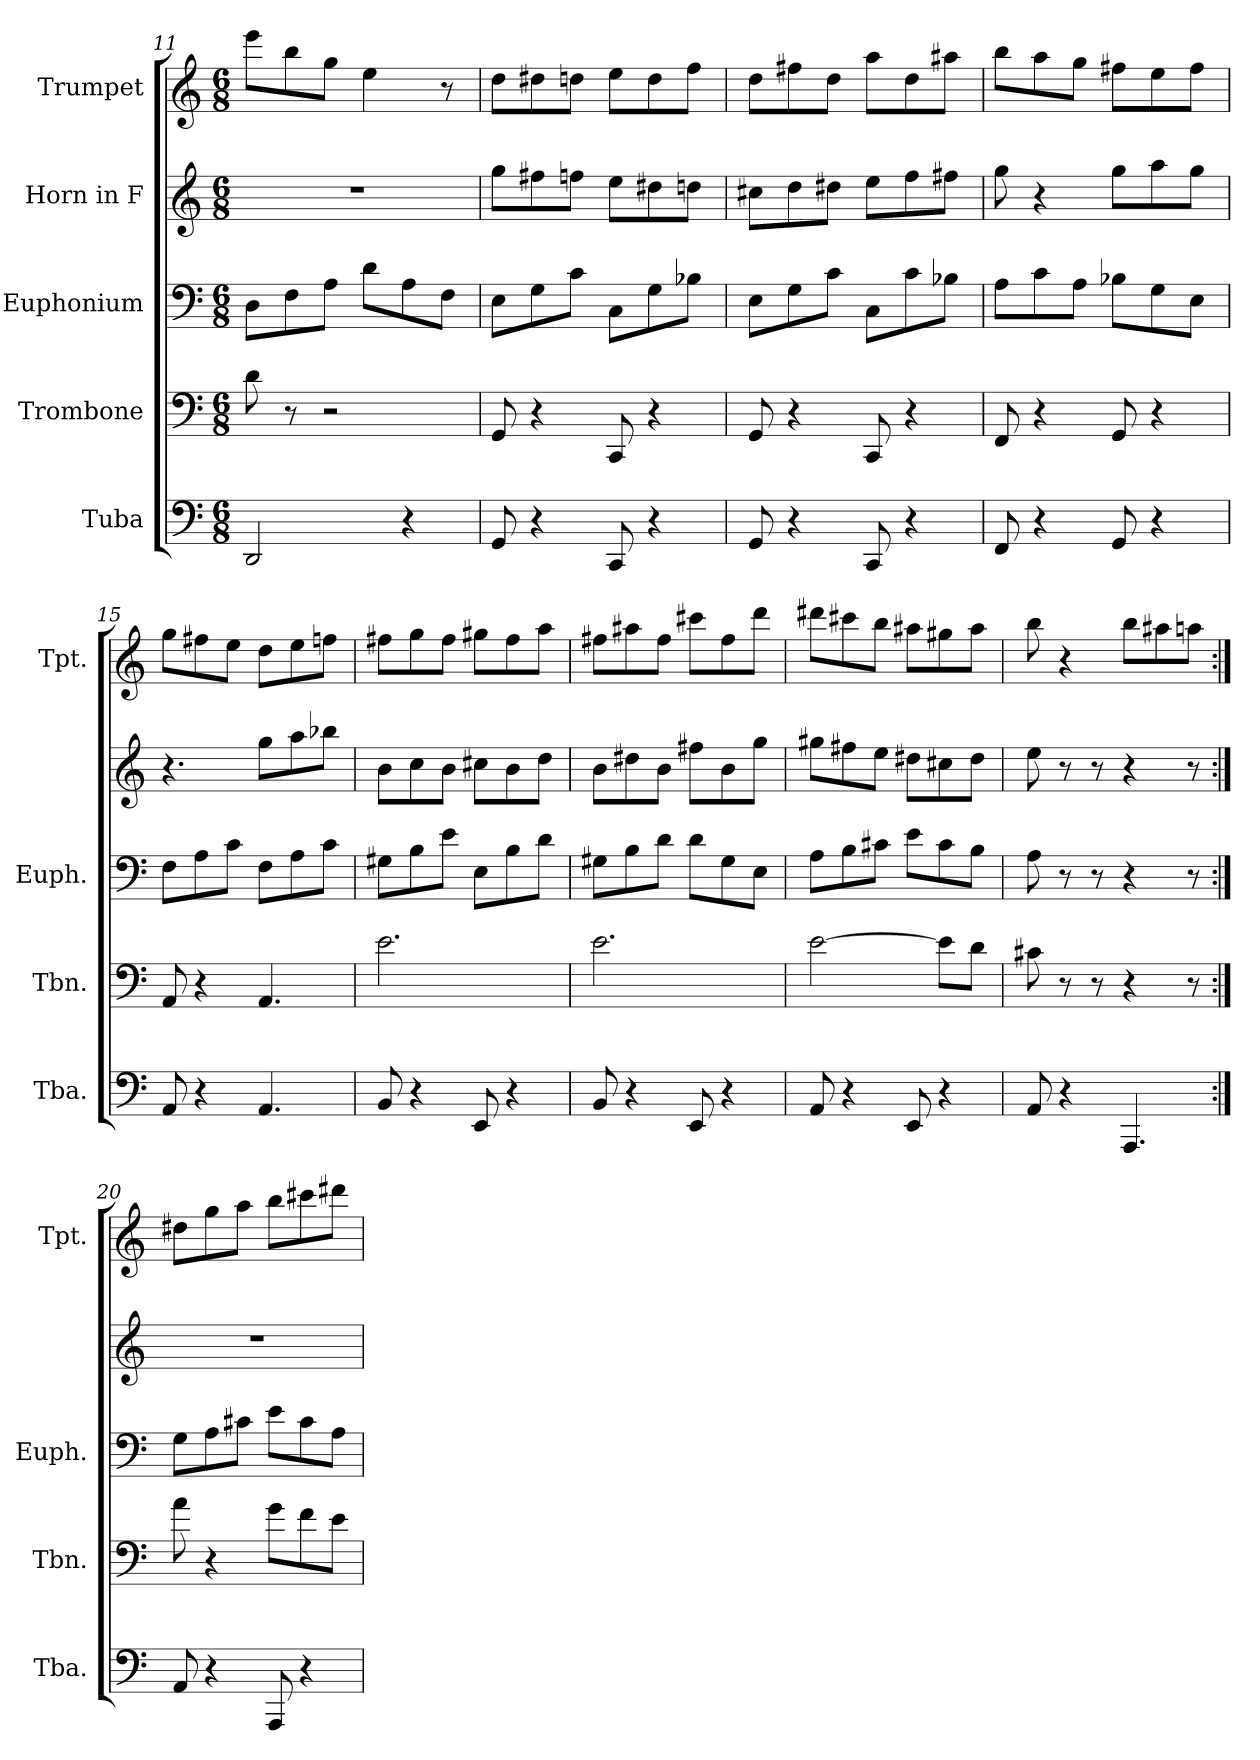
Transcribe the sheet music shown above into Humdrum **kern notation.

**kern	**kern	**kern	**kern	**kern
*part5	*part4	*part3	*part2	*part1
*staff5	*staff4	*staff3	*staff2	*staff1
*I"Tuba	*I"Trombone	*I"Euphonium	*I"Horn in F	*I"Trumpet
*I'Tba.	*I'Tbn.	*I'Euph.	*	*I'Tpt.
*clefF4	*clefF4	*clefF4	*clefG2	*clefG2
*	*	*	*ITrd4c7	*ITrd1c2
*k[]	*k[]	*k[]	*k[b-]	*k[b-e-]
*M6/8	*M6/8	*M6/8	*M6/8	*M6/8
=11	=11	=11	=11	=11
2DD/	8d\	8D\L	2.r	8ddd\L
.	8r	8F\	.	8aa\
.	2r	8A\J	.	8ff\J
.	.	8d\L	.	4dd\
4r	.	8A\	.	.
.	.	8F\J	.	8r
=12	=12	=12	=12	=12
8GG/	8GG/	8E\L	8cc\L	8cc\L
4r	4r	8G\	8bn\	8cc#X\
.	.	8c\J	8b-X\J	8ccn\J
8CC/	8CC/	8C\L	8a\L	8dd\L
4r	4r	8G\	8g#X\	8cc\
.	.	8B-X\J	8gn\J	8ee-\J
!!LO:LB:g=z
=13	=13	=13	=13	=13
8GG/	8GG/	8E\L	8f#X\L	8cc\L
4r	4r	8G\	8g\	8een\
.	.	8c\J	8g#X\J	8cc\J
8CC/	8CC/	8C\L	8a\L	8gg\L
4r	4r	8c\	8b-\	8cc\
.	.	8B-X\J	8bn\J	8gg#X\J
=14	=14	=14	=14	=14
8FF/	8FF/	8A\L	8cc\	8aa\L
4r	4r	8c\	4r	8gg\
.	.	8A\J	.	8ff\J
8GG/	8GG/	8B-X\L	8cc\L	8een\L
4r	4r	8G\	8dd\	8dd\
.	.	8E\J	8cc\J	8ee\J
=15	=15	=15	=15	=15
8AA/	8AA/	8F\L	4.r	8ff\L
4r	4r	8A\	.	8een\
.	.	8c\J	.	8dd\J
4.AA/	4.AA/	8F\L	8cc\L	8cc\L
.	.	8A\	8dd\	8dd\
.	.	8c\J	8ee-X\J	8ee-X\J
=16	=16	=16	=16	=16
8BB/	2.e\	8G#X\L	8e\L	8een\L
4r	.	8B\	8f\	8ff\
.	.	8e\J	8e\J	8ee\J
8EE/	.	8E\L	8f#X\L	8ff#X\L
4r	.	8B\	8e\	8ee\
.	.	8d\J	8g\J	8gg\J
=17	=17	=17	=17	=17
8BB/	2.e\	8G#X\L	8e\L	8een\L
4r	.	8B\	8g#X\	8gg#X\
.	.	8d\J	8e\J	8ee\J
8EE/	.	8d\L	8bn\L	8bbn\L
4r	.	8G#\	8e\	8ee\
.	.	8E\J	8cc\J	8ccc\J
!!LO:PB:g=z
=18	=18	=18	=18	=18
8AA/	[2e\	8A\L	8cc#X\L	8ccc#X\L
4r	.	8B\	8bn\	8bbn\
.	.	8c#X\J	8a\J	8aa\J
8EE/	.	8e\L	8g#X\L	8gg#X\L
4r	8e\L]	8c#\	8f#X\	8ff#X\
.	8d\J	8B\J	8g#\J	8gg#\J
=19	=19	=19	=19	=19
8AA/	8c#X\	8A\	8a\	8aa\
4r	8r	8r	8r	4r
.	8r	8r	8r	.
4.AAA/	4r	4r	4r	8aa\L
.	.	.	.	8gg#X\
.	8r	8r	8r	8ggn\J
=20:|!	=20:|!	=20:|!	=20:|!	=20:|!
8AA/	8a\	8G\L	2.r	8cc#X\L
4r	4r	8A\	.	8ff\
.	.	8c#X\J	.	8gg\J
8AAA/	8g\L	8e\L	.	8aa\L
4r	8f\	8c#\	.	8bbn\
.	8e\J	8A\J	.	8ccc#X\J
=	=	=	=	=
*-	*-	*-	*-	*-
